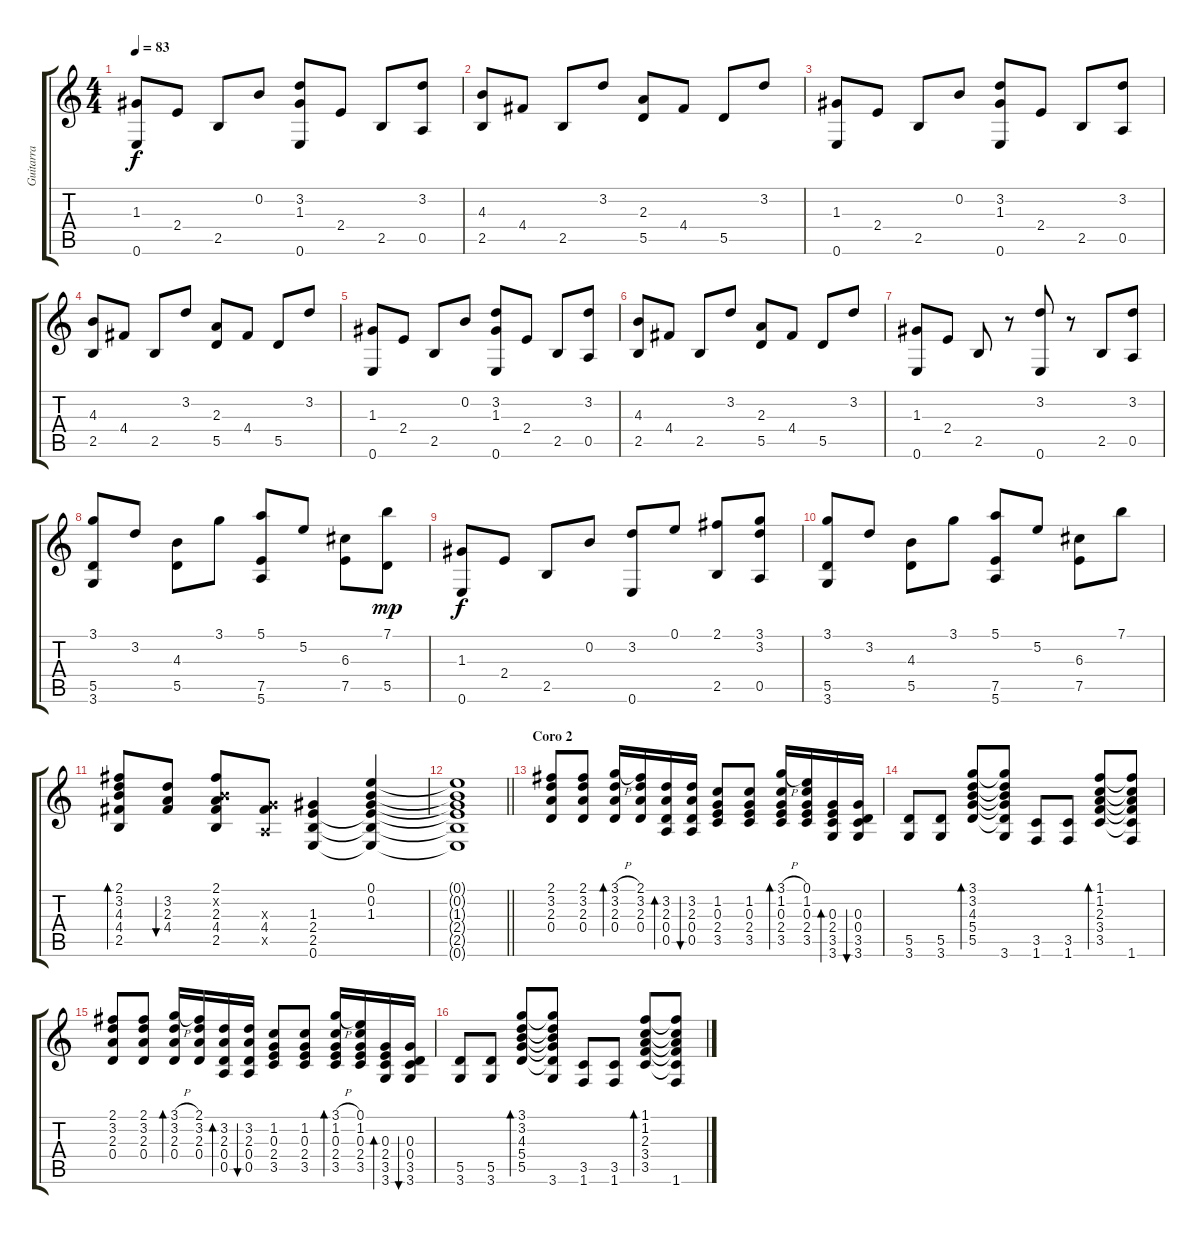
\track ("Guitarra" "Guitarra") {instrument electricguitarclean}
\staff {score tabs}
\tuning (E4 B3 G3 D3 A2 E2) {hide}
\ts (4 4)
\tempo 83
\clef g2
\ks c
(1.3 0.6).8{dy f volume 9 instrument electricguitarclean} 2.4.8 2.5.8 0.2.8 (3.2 1.3 0.6).8 2.4.8 2.5.8 (3.2 0.5).8 |
(4.3 2.5).8 4.4.8 2.5.8 3.2.8 (2.3 5.5).8 4.4.8 5.5.8 3.2.8 |
(1.3 0.6).8 2.4.8 2.5.8 0.2.8 (3.2 1.3 0.6).8 2.4.8 2.5.8 (3.2 0.5).8 |
(4.3 2.5).8 4.4.8 2.5.8 3.2.8 (2.3 5.5).8 4.4.8 5.5.8 3.2.8 |
(1.3 0.6).8 2.4.8 2.5.8 0.2.8 (3.2 1.3 0.6).8 2.4.8 2.5.8 (3.2 0.5).8 |
(4.3 2.5).8 4.4.8 2.5.8 3.2.8 (2.3 5.5).8 4.4.8 5.5.8 3.2.8 |
(1.3 0.6).8 2.4.8 2.5.8 r.8 (3.2 0.6).8 r.8 2.5.8 (3.2 0.5).8 |
(3.1 5.5 3.6).8 3.2.8 (4.3 5.5).8 3.1.8 (5.1 7.5 5.6).8 5.2.8 (6.3 7.5).8 (7.1 5.5).8{dy mp} |
(1.3 0.6).8{dy f} 2.4.8 2.5.8 0.2.8 (3.2 0.6).8 0.1.8 (2.1 2.5).8 (3.1 3.2 0.5).8 |
(3.1 5.5 3.6).8 3.2.8 (4.3 5.5).8 3.1.8 (5.1 7.5 5.6).8 5.2.8 (6.3 7.5).8 7.1.8 |
(2.1 3.2 4.3 4.4 2.5).8{bd 60} (3.2 2.3 4.4).8{bu 60} (2.1 0.2{x} 2.3 4.4 2.5).8 (0.3{x} 4.4 0.5{x}).8 (1.3 2.4 2.5 0.6).4 (0.1 0.2 1.3 2.4{t} 2.5{t} 0.6{t}).4 |
\barLineRight lightlight
(0.1{t} 0.2{t} 1.3{t} 2.4{t} 2.5{t} 0.6{t}).1 |
\section ("" "Coro 2")
(2.1 3.2 2.3 0.4).8 (2.1 3.2 2.3 0.4).8 (3.1{h} 3.2 2.3 0.4).16{bd 60} (2.1 3.2 2.3 0.4).16 (3.2 2.3 0.4 0.5).16{bd 60} (3.2 2.3 0.4 0.5).16{bu 60} (1.2 0.3 2.4 3.5).8 (1.2 0.3 2.4 3.5).8 (3.1{h} 1.2 0.3 2.4 3.5).16{bd 60} (0.1 1.2 0.3 2.4 3.5).16 (0.3 2.4 3.5 3.6).16{bd 60} (0.3 0.4 3.5 3.6).16{bu 60} |
(5.5 3.6).8 (5.5 3.6).8 (3.1 3.2 4.3 5.4 5.5).8{bd 60} (3.1{t} 3.2{t} 4.3{t} 5.4{t} 5.5{t} 3.6).8 (3.5 1.6).8 (3.5 1.6).8 (1.1 1.2 2.3 3.4 3.5).8{bd 60} (1.1{t} 1.2{t} 2.3{t} 3.4{t} 3.5{t} 1.6).8 |
(2.1 3.2 2.3 0.4).8 (2.1 3.2 2.3 0.4).8 (3.1{h} 3.2 2.3 0.4).16{bd 60} (2.1 3.2 2.3 0.4).16 (3.2 2.3 0.4 0.5).16{bd 60} (3.2 2.3 0.4 0.5).16{bu 60} (1.2 0.3 2.4 3.5).8 (1.2 0.3 2.4 3.5).8 (3.1{h} 1.2 0.3 2.4 3.5).16{bd 60} (0.1 1.2 0.3 2.4 3.5).16 (0.3 2.4 3.5 3.6).16{bd 60} (0.3 0.4 3.5 3.6).16{bu 60} |
(5.5 3.6).8 (5.5 3.6).8 (3.1 3.2 4.3 5.4 5.5).8{bd 60} (3.1{t} 3.2{t} 4.3{t} 5.4{t} 5.5{t} 3.6).8 (3.5 1.6).8 (3.5 1.6).8 (1.1 1.2 2.3 3.4 3.5).8{bd 60} (1.1{t} 1.2{t} 2.3{t} 3.4{t} 3.5{t} 1.6).8
